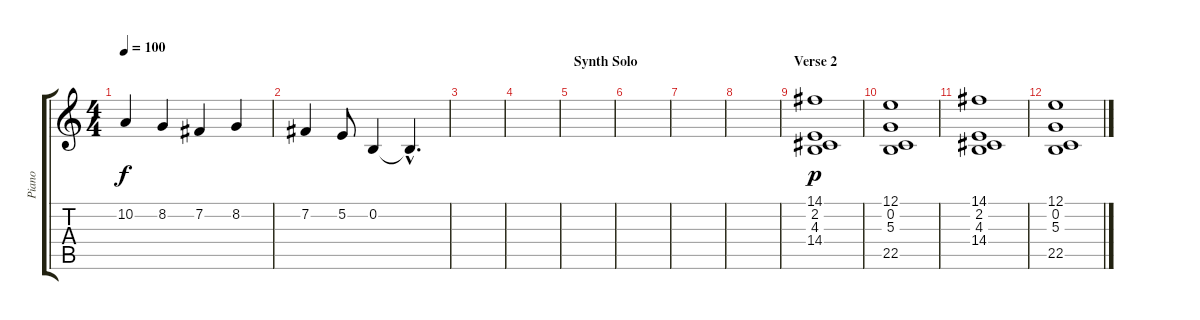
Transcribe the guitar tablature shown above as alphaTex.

\track ("Piano" "Piano") {instrument brightacousticpiano}
\staff {score tabs}
\tuning (E4 B3 G3 D3 A2 E2) {hide}
\ts (4 4)
\tempo 100
\clef g2
\ks c
10.2.4{dy f} 8.2.4 7.2.4 8.2.4 |
7.2.4 5.2.8 0.2.4{volume 0} 0.2{hac t}.4{d} |
|
|
\section ("" "Synth Solo")
|
|
|
|
\section ("" "Verse 2")
(14.1 2.2 4.3 14.4).1{dy p volume 5 instrument stringensemble1} |
(12.1 0.2 5.3 22.5).1 |
(14.1 2.2 4.3 14.4).1 |
(12.1 0.2 5.3 22.5).1
